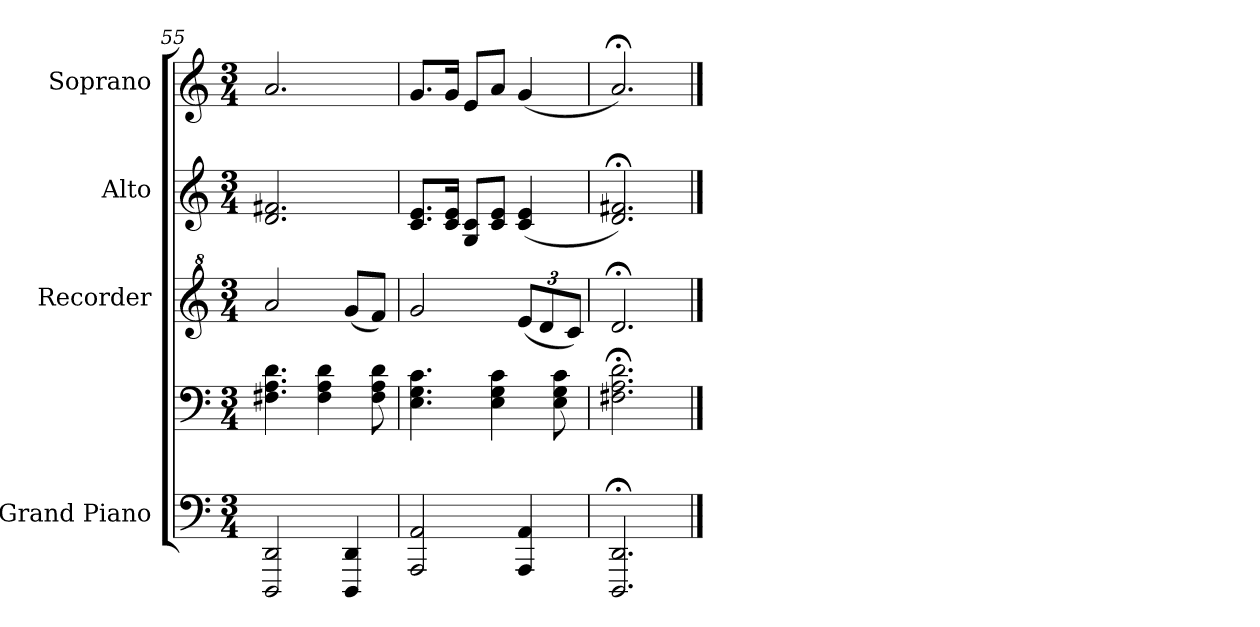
**kern	**kern	**kern	**kern	**kern
*part4	*part4	*part3	*part2	*part1
*staff5	*staff4	*staff3	*staff2	*staff1
*I"Grand Piano	*	*I"Recorder	*I"Alto	*I"Soprano
*I'Pno.	*	*I'Rec.	*I'A.	*I'S.
*clefF4	*clefF4	*clefG^2	*clefG2	*clefG2
*k[]	*k[]	*k[]	*k[]	*k[]
*M3/4	*M3/4	*M3/4	*M3/4	*M3/4
=55	=55	=55	=55	=55
2DDD/ 2DD/	4.F#X\ 4.A\ 4.d\	2aa/	2.d/ 2.f#X/	2.a/
.	4F#\ 4A\ 4d\	.	.	.
4DDD/ 4DD/	.	(8gg/L	.	.
.	8F#\ 8A\ 8d\	8ff/J)	.	.
!!LO:LB:g=z
=56	=56	=56	=56	=56
2AAA/ 2AA/	4.E\ 4.G\ 4.c\	2gg/	8.c/ 8.e/L	8.g/L
.	.	.	16c/ 16e/Jk	16g/Jk
.	.	.	8G/ 8c/L	8e/L
.	4E\ 4G\ 4c\	.	8c/ 8e/J	8a/J
*	*	*Xbrackettup	*	*
4AAA/ 4AA/	.	(12ee/L	(4c/ 4e/	(4g/
.	.	12dd/	.	.
.	8E\ 8G\ 8c\	.	.	.
.	.	12cc/J)	.	.
=57	=57	=57	=57	=57
2.DDD/;< 2.DD/;<	2.F#X\;< 2.A\;< 2.d\;<	2.dd;</	2.d/;< 2.f#X/;<)	2.a;</)
==	==	==	==	==
*-	*-	*-	*-	*-
